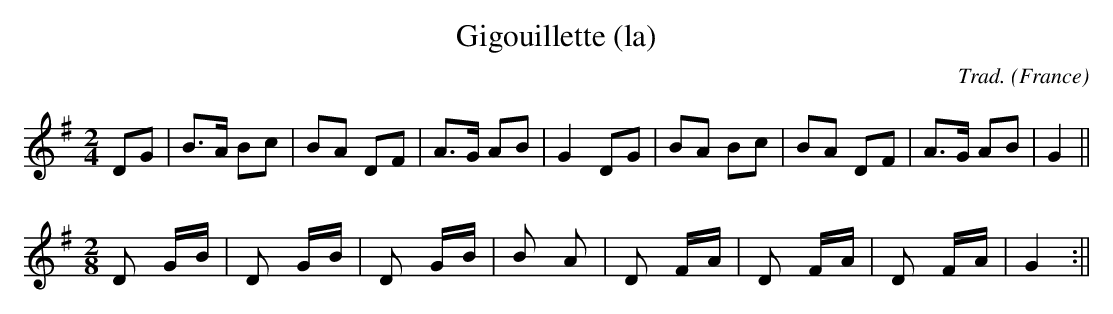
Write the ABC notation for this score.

X:1
T:Gigouillette (la)
C:Trad.
O:France
L:1/8
M:2/4
K:G
DG | B>A Bc | BA DF | A>G AB | G2 DG | BA Bc | BA DF | A>G AB | G2 ||
M:2/8
L:1/8
D G/B/ | D G/B/ | D G/B/ | B A | D F/A/ | D F/A/ | D F/A/ | G2 :||
